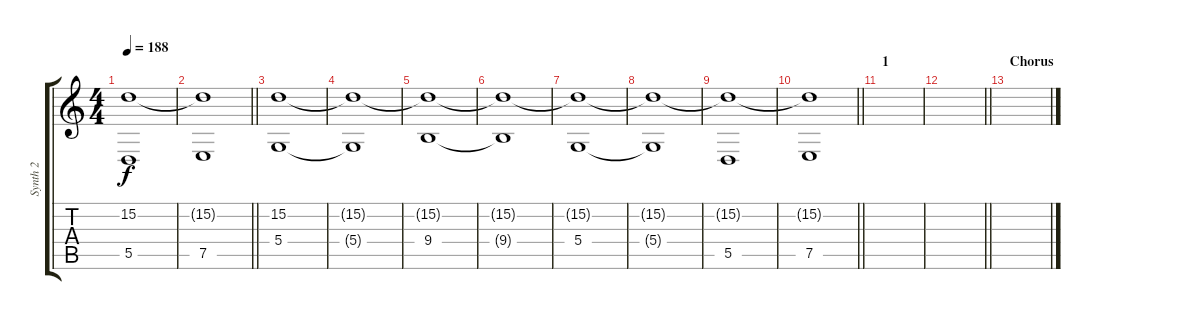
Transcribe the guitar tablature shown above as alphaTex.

\track ("Synth 2" "Synth 2") {instrument synthstrings2}
\staff {score tabs}
\tuning (E4 B3 G3 D3 A2 E2) {hide}
\ts (4 4)
\tempo 188
\clef g2
\ks c
(15.2{t} 5.5).1{dy f} |
\barLineRight lightlight
(15.2{t} 7.5).1 |
(15.2 5.4).1 |
(15.2{t} 5.4{t}).1 |
(15.2{t} 9.4).1 |
(15.2{t} 9.4{t}).1 |
(15.2{t} 5.4).1 |
(15.2{t} 5.4{t}).1 |
(15.2{t} 5.5).1 |
\barLineRight lightlight
(15.2{t} 7.5).1 |
\section ("" "1")
|
\barLineRight lightlight
|
\section ("" "Chorus")
